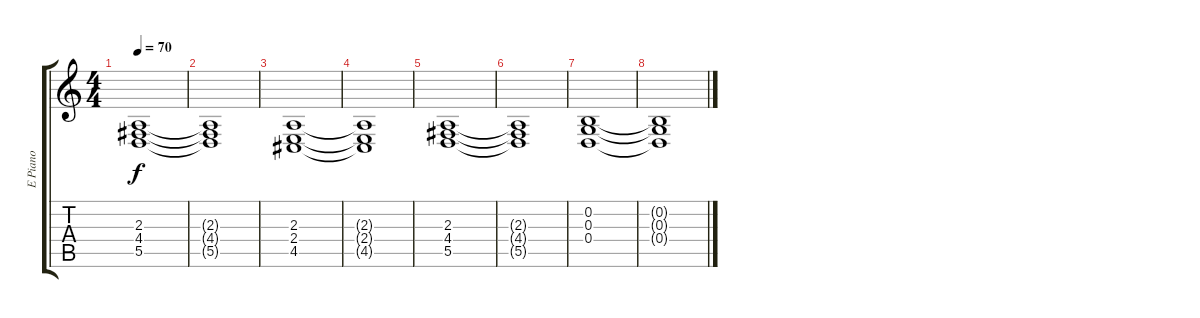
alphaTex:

\track ("E Piano" "E Piano") {instrument electricgrandpiano}
\staff {score tabs}
\tuning (E4 B3 G3 D3 A2 E2) {hide}
\ts (4 4)
\tempo 70
\clef g2
\ks c
(2.3 4.4 5.5).1{dy f} |
(2.3{t} 4.4{t} 5.5{t}).1 |
(2.3 2.4 4.5).1 |
(2.3{t} 2.4{t} 4.5{t}).1 |
(2.3 4.4 5.5).1 |
(2.3{t} 4.4{t} 5.5{t}).1 |
(0.2 0.3 0.4).1 |
(0.2{t} 0.3{t} 0.4{t}).1
